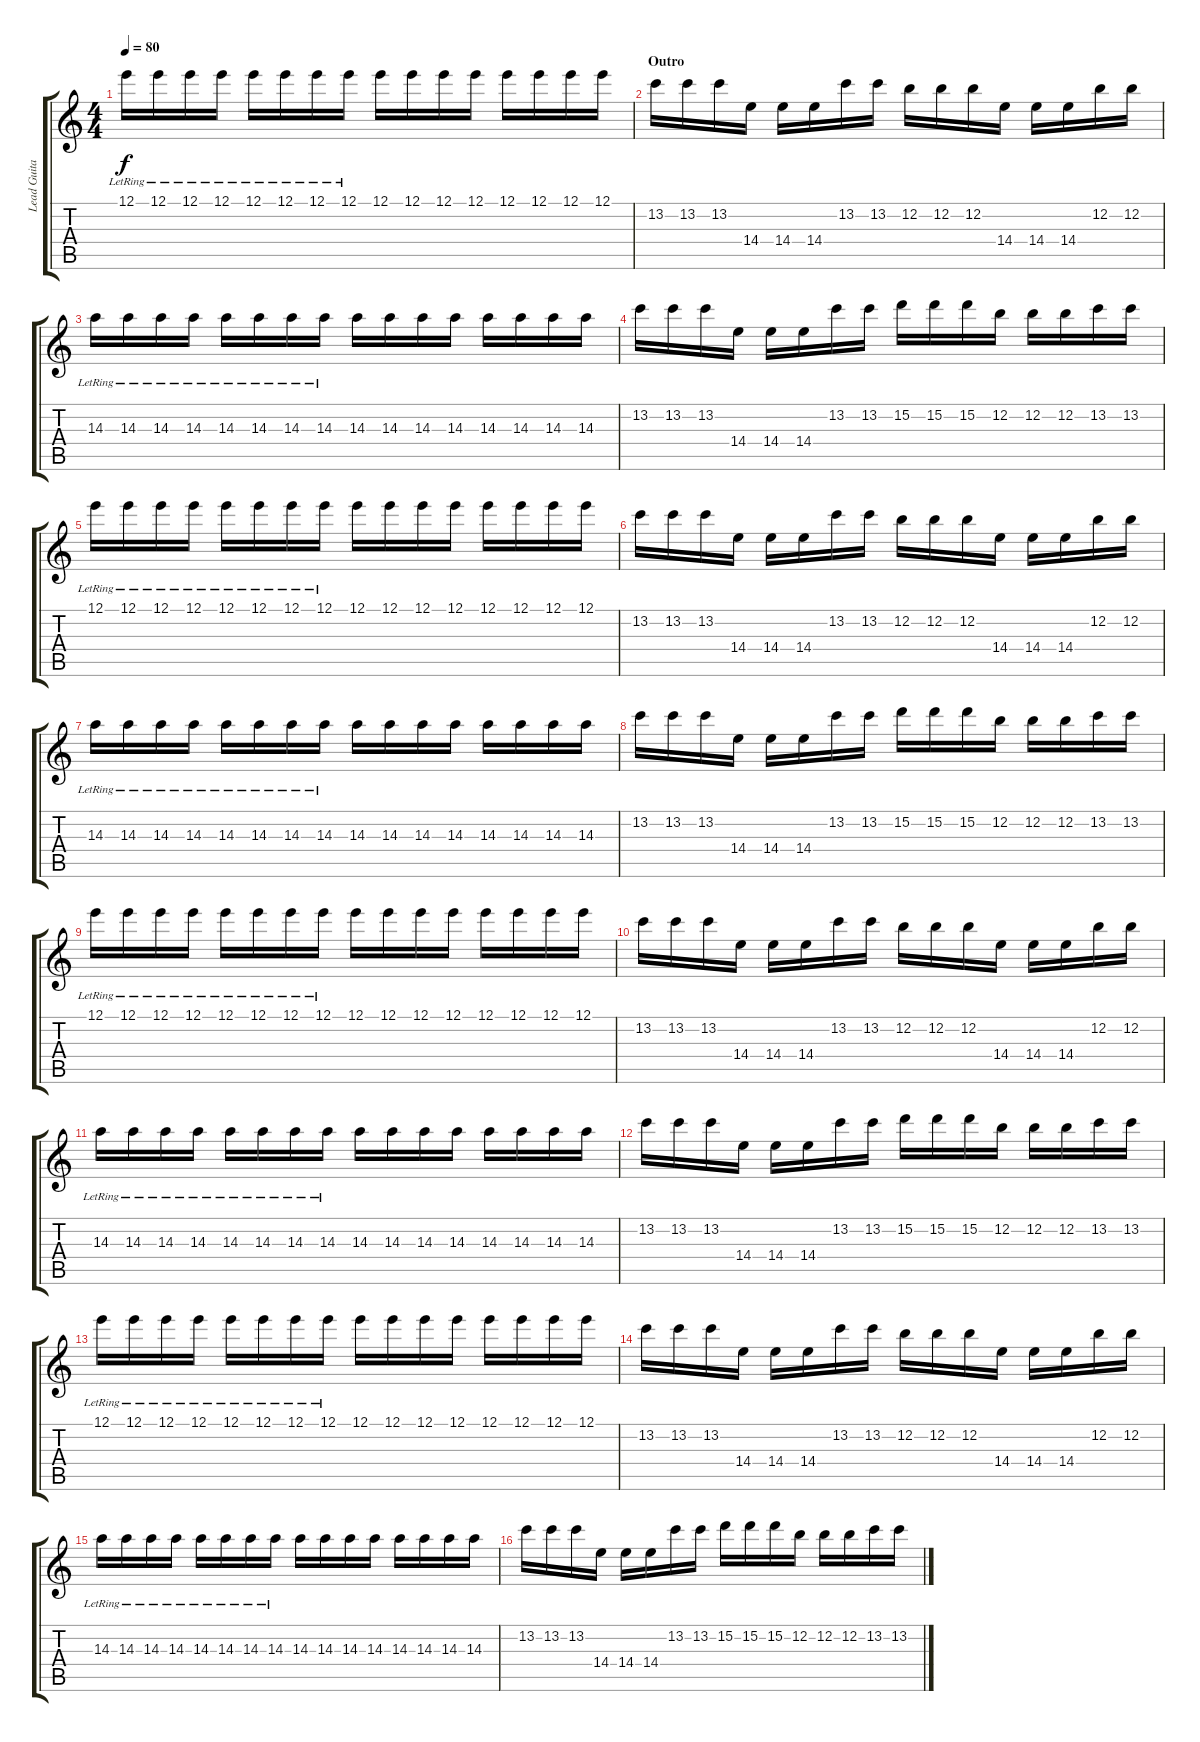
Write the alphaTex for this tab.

\track ("Lead Guitar" "Lead Guita") {instrument distortionguitar}
\staff {score tabs}
\tuning (E4 B3 G3 D3 A2 E2) {hide}
\ts (4 4)
\tempo 80
\clef g2
\ks c
12.1{lr}.16{dy f} 12.1{lr}.16 12.1{lr}.16 12.1{lr}.16 12.1{lr}.16 12.1{lr}.16 12.1{lr}.16 12.1{lr}.16 12.1.16 12.1.16 12.1.16 12.1.16 12.1.16 12.1.16 12.1.16 12.1.16 |
\section ("" "Outro")
13.2.16 13.2.16 13.2.16 14.4.16 14.4.16 14.4.16 13.2.16 13.2.16 12.2.16 12.2.16 12.2.16 14.4.16 14.4.16 14.4.16 12.2.16 12.2.16 |
14.3{lr}.16 14.3{lr}.16 14.3{lr}.16 14.3{lr}.16 14.3{lr}.16 14.3{lr}.16 14.3{lr}.16 14.3{lr}.16 14.3.16 14.3.16 14.3.16 14.3.16 14.3.16 14.3.16 14.3.16 14.3.16 |
13.2.16 13.2.16 13.2.16 14.4.16 14.4.16 14.4.16 13.2.16 13.2.16 15.2.16 15.2.16 15.2.16 12.2.16 12.2.16 12.2.16 13.2.16 13.2.16 |
12.1{lr}.16 12.1{lr}.16 12.1{lr}.16 12.1{lr}.16 12.1{lr}.16 12.1{lr}.16 12.1{lr}.16 12.1{lr}.16 12.1.16 12.1.16 12.1.16 12.1.16 12.1.16 12.1.16 12.1.16 12.1.16 |
13.2.16 13.2.16 13.2.16 14.4.16 14.4.16 14.4.16 13.2.16 13.2.16 12.2.16 12.2.16 12.2.16 14.4.16 14.4.16 14.4.16 12.2.16 12.2.16 |
14.3{lr}.16 14.3{lr}.16 14.3{lr}.16 14.3{lr}.16 14.3{lr}.16 14.3{lr}.16 14.3{lr}.16 14.3{lr}.16 14.3.16 14.3.16 14.3.16 14.3.16 14.3.16 14.3.16 14.3.16 14.3.16 |
13.2.16 13.2.16 13.2.16 14.4.16 14.4.16 14.4.16 13.2.16 13.2.16 15.2.16 15.2.16 15.2.16 12.2.16 12.2.16 12.2.16 13.2.16 13.2.16 |
12.1{lr}.16 12.1{lr}.16 12.1{lr}.16 12.1{lr}.16 12.1{lr}.16 12.1{lr}.16 12.1{lr}.16 12.1{lr}.16 12.1.16 12.1.16 12.1.16 12.1.16 12.1.16 12.1.16 12.1.16 12.1.16 |
13.2.16 13.2.16 13.2.16 14.4.16 14.4.16 14.4.16 13.2.16 13.2.16 12.2.16 12.2.16 12.2.16 14.4.16 14.4.16 14.4.16 12.2.16 12.2.16 |
14.3{lr}.16 14.3{lr}.16 14.3{lr}.16 14.3{lr}.16 14.3{lr}.16 14.3{lr}.16 14.3{lr}.16 14.3{lr}.16 14.3.16 14.3.16 14.3.16 14.3.16 14.3.16 14.3.16 14.3.16 14.3.16 |
13.2.16 13.2.16 13.2.16 14.4.16 14.4.16 14.4.16 13.2.16 13.2.16 15.2.16 15.2.16 15.2.16 12.2.16 12.2.16 12.2.16 13.2.16 13.2.16 |
12.1{lr}.16 12.1{lr}.16 12.1{lr}.16 12.1{lr}.16 12.1{lr}.16 12.1{lr}.16 12.1{lr}.16 12.1{lr}.16 12.1.16 12.1.16 12.1.16 12.1.16 12.1.16 12.1.16 12.1.16 12.1.16 |
13.2.16 13.2.16 13.2.16 14.4.16 14.4.16 14.4.16 13.2.16 13.2.16 12.2.16 12.2.16 12.2.16 14.4.16 14.4.16 14.4.16 12.2.16 12.2.16 |
14.3{lr}.16 14.3{lr}.16 14.3{lr}.16 14.3{lr}.16 14.3{lr}.16 14.3{lr}.16 14.3{lr}.16 14.3{lr}.16 14.3.16 14.3.16 14.3.16 14.3.16 14.3.16 14.3.16 14.3.16 14.3.16 |
13.2.16 13.2.16 13.2.16 14.4.16 14.4.16 14.4.16 13.2.16 13.2.16 15.2.16 15.2.16 15.2.16 12.2.16 12.2.16 12.2.16 13.2.16 13.2.16
